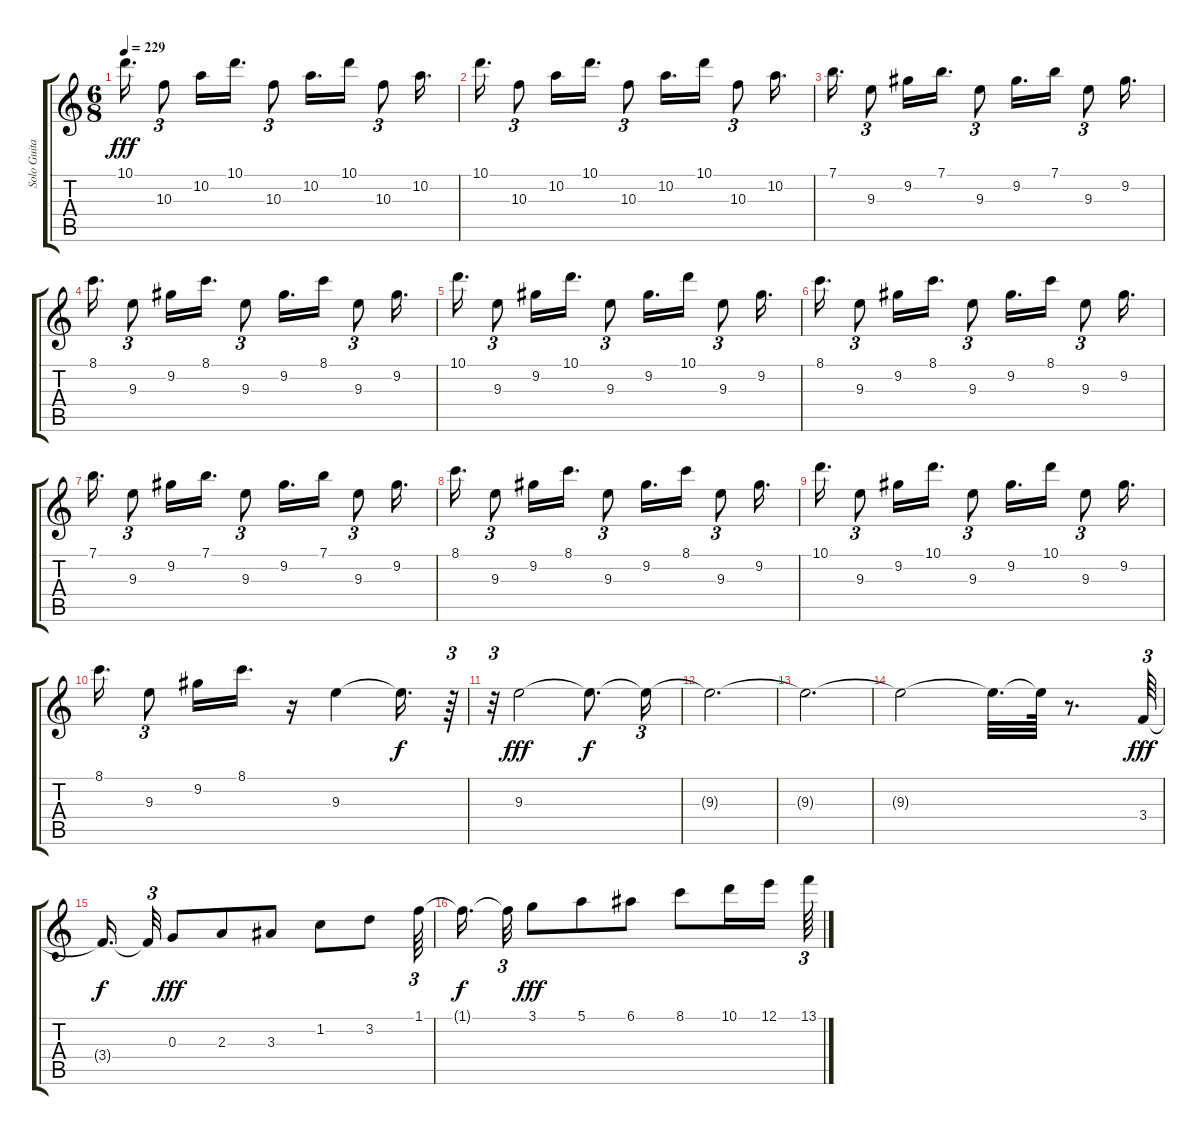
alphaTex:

\track ("Solo Guitar1" "Solo Guita") {instrument overdrivenguitar}
\staff {score tabs}
\tuning (E4 B3 G3 D3 A2 E2) {hide}
\ts (6 8)
\tempo 229
\clef g2
\ks c
10.1.16{d dy fff} 10.3.8{tu (3 2)} 10.2.16 10.1.16{d} 10.3.8{tu (3 2)} 10.2.16{d} 10.1.16 10.3.8{tu (3 2)} 10.2.16{d} |
10.1.16{d} 10.3.8{tu (3 2)} 10.2.16 10.1.16{d} 10.3.8{tu (3 2)} 10.2.16{d} 10.1.16 10.3.8{tu (3 2)} 10.2.16{d} |
7.1.16{d} 9.3.8{tu (3 2)} 9.2.16 7.1.16{d} 9.3.8{tu (3 2)} 9.2.16{d} 7.1.16 9.3.8{tu (3 2)} 9.2.16{d} |
8.1.16{d} 9.3.8{tu (3 2)} 9.2.16 8.1.16{d} 9.3.8{tu (3 2)} 9.2.16{d} 8.1.16 9.3.8{tu (3 2)} 9.2.16{d} |
10.1.16{d} 9.3.8{tu (3 2)} 9.2.16 10.1.16{d} 9.3.8{tu (3 2)} 9.2.16{d} 10.1.16 9.3.8{tu (3 2)} 9.2.16{d} |
8.1.16{d} 9.3.8{tu (3 2)} 9.2.16 8.1.16{d} 9.3.8{tu (3 2)} 9.2.16{d} 8.1.16 9.3.8{tu (3 2)} 9.2.16{d} |
7.1.16{d} 9.3.8{tu (3 2)} 9.2.16 7.1.16{d} 9.3.8{tu (3 2)} 9.2.16{d} 7.1.16 9.3.8{tu (3 2)} 9.2.16{d} |
8.1.16{d} 9.3.8{tu (3 2)} 9.2.16 8.1.16{d} 9.3.8{tu (3 2)} 9.2.16{d} 8.1.16 9.3.8{tu (3 2)} 9.2.16{d} |
10.1.16{d} 9.3.8{tu (3 2)} 9.2.16 10.1.16{d} 9.3.8{tu (3 2)} 9.2.16{d} 10.1.16 9.3.8{tu (3 2)} 9.2.16{d} |
8.1.16{d} 9.3.8{tu (3 2)} 9.2.16 8.1.16{d} r.16 9.3.4 9.3{t}.16{d dy f} r.64{tu (3 2)} |
r.32{tu (3 2)} 9.3.2{dy fff} 9.3{t}.8{d dy f} 9.3{t}.16{tu (3 2)} |
9.3{t}.2{d} |
9.3{t}.2{d} |
9.3{t}.2 9.3{t}.32{d} 9.3{t}.64 r.8{d} 3.4.64{tu (3 2) dy fff} |
3.4{t}.16{d dy f beam splitsecondary} 3.4{t}.32{tu (3 2)} 0.3.8{dy fff} 2.3.8 3.3.8 1.2.8 3.2.8 1.1.64{tu (3 2)} |
1.1{t}.16{d dy f beam splitsecondary} 1.1{t}.32{tu (3 2)} 3.1.8{dy fff} 5.1.8 6.1.8 8.1.8 10.1.16 12.1.16{beam splitsecondary} 13.1.64{tu (3 2)}
